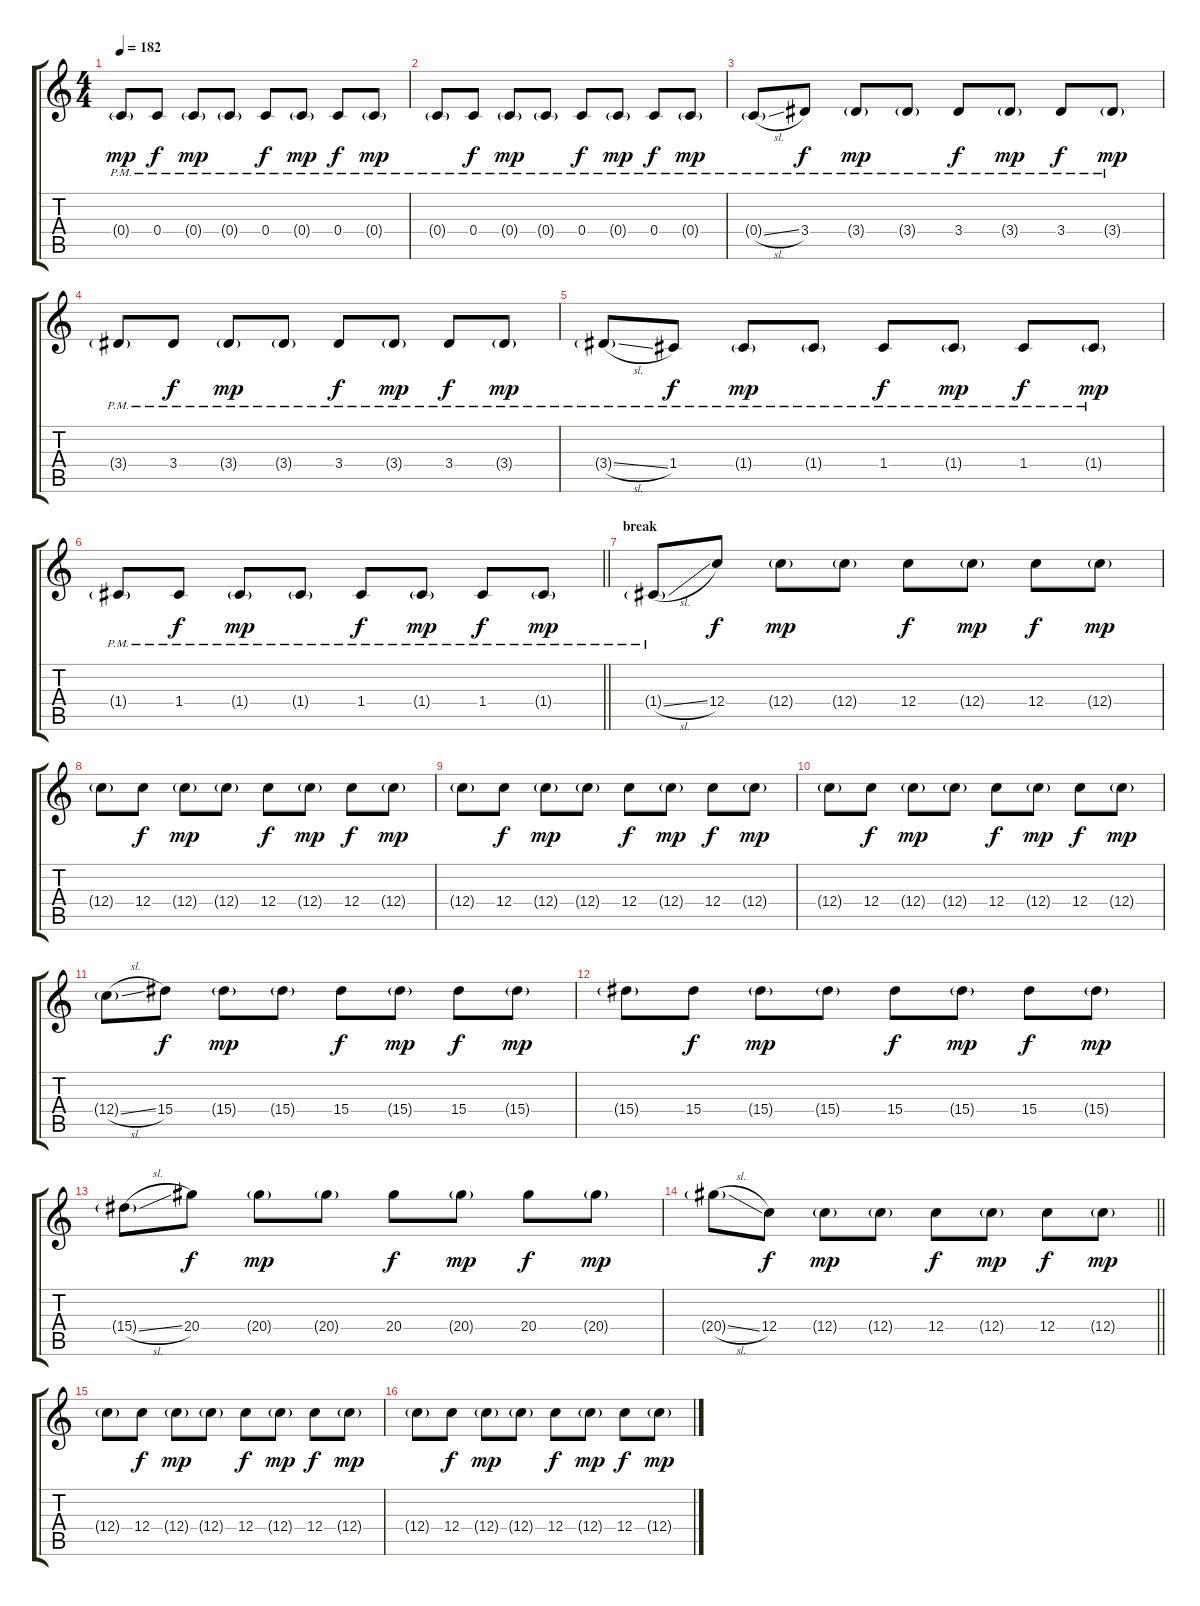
\track "" {instrument distortionguitar}
\staff {score tabs}
\tuning (D4 A3 F3 C3 G2 C2) {hide}
\ts (4 4)
\tempo 182
\clef g2
\ks c
0.4{g pm}.8{dy mp} 0.4{pm}.8{dy f} 0.4{g pm}.8{dy mp} 0.4{g pm}.8 0.4{pm}.8{dy f} 0.4{g pm}.8{dy mp} 0.4{pm}.8{dy f} 0.4{g pm}.8{dy mp} |
0.4{g pm}.8 0.4{pm}.8{dy f} 0.4{g pm}.8{dy mp} 0.4{g pm}.8 0.4{pm}.8{dy f} 0.4{g pm}.8{dy mp} 0.4{pm}.8{dy f} 0.4{g pm}.8{dy mp} |
0.4{sl g pm}.8 3.4{pm}.8{dy f} 3.4{g pm}.8{dy mp} 3.4{g pm}.8 3.4{pm}.8{dy f} 3.4{g pm}.8{dy mp} 3.4{pm}.8{dy f} 3.4{g pm}.8{dy mp} |
3.4{g pm}.8 3.4{pm}.8{dy f} 3.4{g pm}.8{dy mp} 3.4{g pm}.8 3.4{pm}.8{dy f} 3.4{g pm}.8{dy mp} 3.4{pm}.8{dy f} 3.4{g pm}.8{dy mp} |
3.4{sl g pm}.8 1.4{pm}.8{dy f} 1.4{g pm}.8{dy mp} 1.4{g pm}.8 1.4{pm}.8{dy f} 1.4{g pm}.8{dy mp} 1.4{pm}.8{dy f} 1.4{g pm}.8{dy mp} |
\barLineRight lightlight
1.4{g pm}.8 1.4{pm}.8{dy f} 1.4{g pm}.8{dy mp} 1.4{g pm}.8 1.4{pm}.8{dy f} 1.4{g pm}.8{dy mp} 1.4{pm}.8{dy f} 1.4{g pm}.8{dy mp} |
\section ("" "break")
1.4{sl g pm}.8{volume 14} 12.4.8{dy f} 12.4{g}.8{dy mp} 12.4{g}.8 12.4.8{dy f} 12.4{g}.8{dy mp} 12.4.8{dy f} 12.4{g}.8{dy mp} |
12.4{g}.8 12.4.8{dy f} 12.4{g}.8{dy mp} 12.4{g}.8 12.4.8{dy f} 12.4{g}.8{dy mp} 12.4.8{dy f} 12.4{g}.8{dy mp} |
12.4{g}.8 12.4.8{dy f} 12.4{g}.8{dy mp} 12.4{g}.8 12.4.8{dy f} 12.4{g}.8{dy mp} 12.4.8{dy f} 12.4{g}.8{dy mp} |
12.4{g}.8 12.4.8{dy f} 12.4{g}.8{dy mp} 12.4{g}.8 12.4.8{dy f} 12.4{g}.8{dy mp} 12.4.8{dy f} 12.4{g}.8{dy mp} |
12.4{sl g}.8 15.4.8{dy f} 15.4{g}.8{dy mp} 15.4{g}.8 15.4.8{dy f} 15.4{g}.8{dy mp} 15.4.8{dy f} 15.4{g}.8{dy mp} |
15.4{g}.8 15.4.8{dy f} 15.4{g}.8{dy mp} 15.4{g}.8 15.4.8{dy f} 15.4{g}.8{dy mp} 15.4.8{dy f} 15.4{g}.8{dy mp} |
15.4{sl g}.8 20.4.8{dy f} 20.4{g}.8{dy mp} 20.4{g}.8 20.4.8{dy f} 20.4{g}.8{dy mp} 20.4.8{dy f} 20.4{g}.8{dy mp} |
\barLineRight lightlight
20.4{sl g}.8 12.4.8{dy f} 12.4{g}.8{dy mp} 12.4{g}.8 12.4.8{dy f} 12.4{g}.8{dy mp} 12.4.8{dy f} 12.4{g}.8{dy mp} |
12.4{g}.8 12.4.8{dy f} 12.4{g}.8{dy mp} 12.4{g}.8 12.4.8{dy f} 12.4{g}.8{dy mp} 12.4.8{dy f} 12.4{g}.8{dy mp} |
12.4{g}.8 12.4.8{dy f} 12.4{g}.8{dy mp} 12.4{g}.8 12.4.8{dy f} 12.4{g}.8{dy mp} 12.4.8{dy f} 12.4{g}.8{dy mp}
